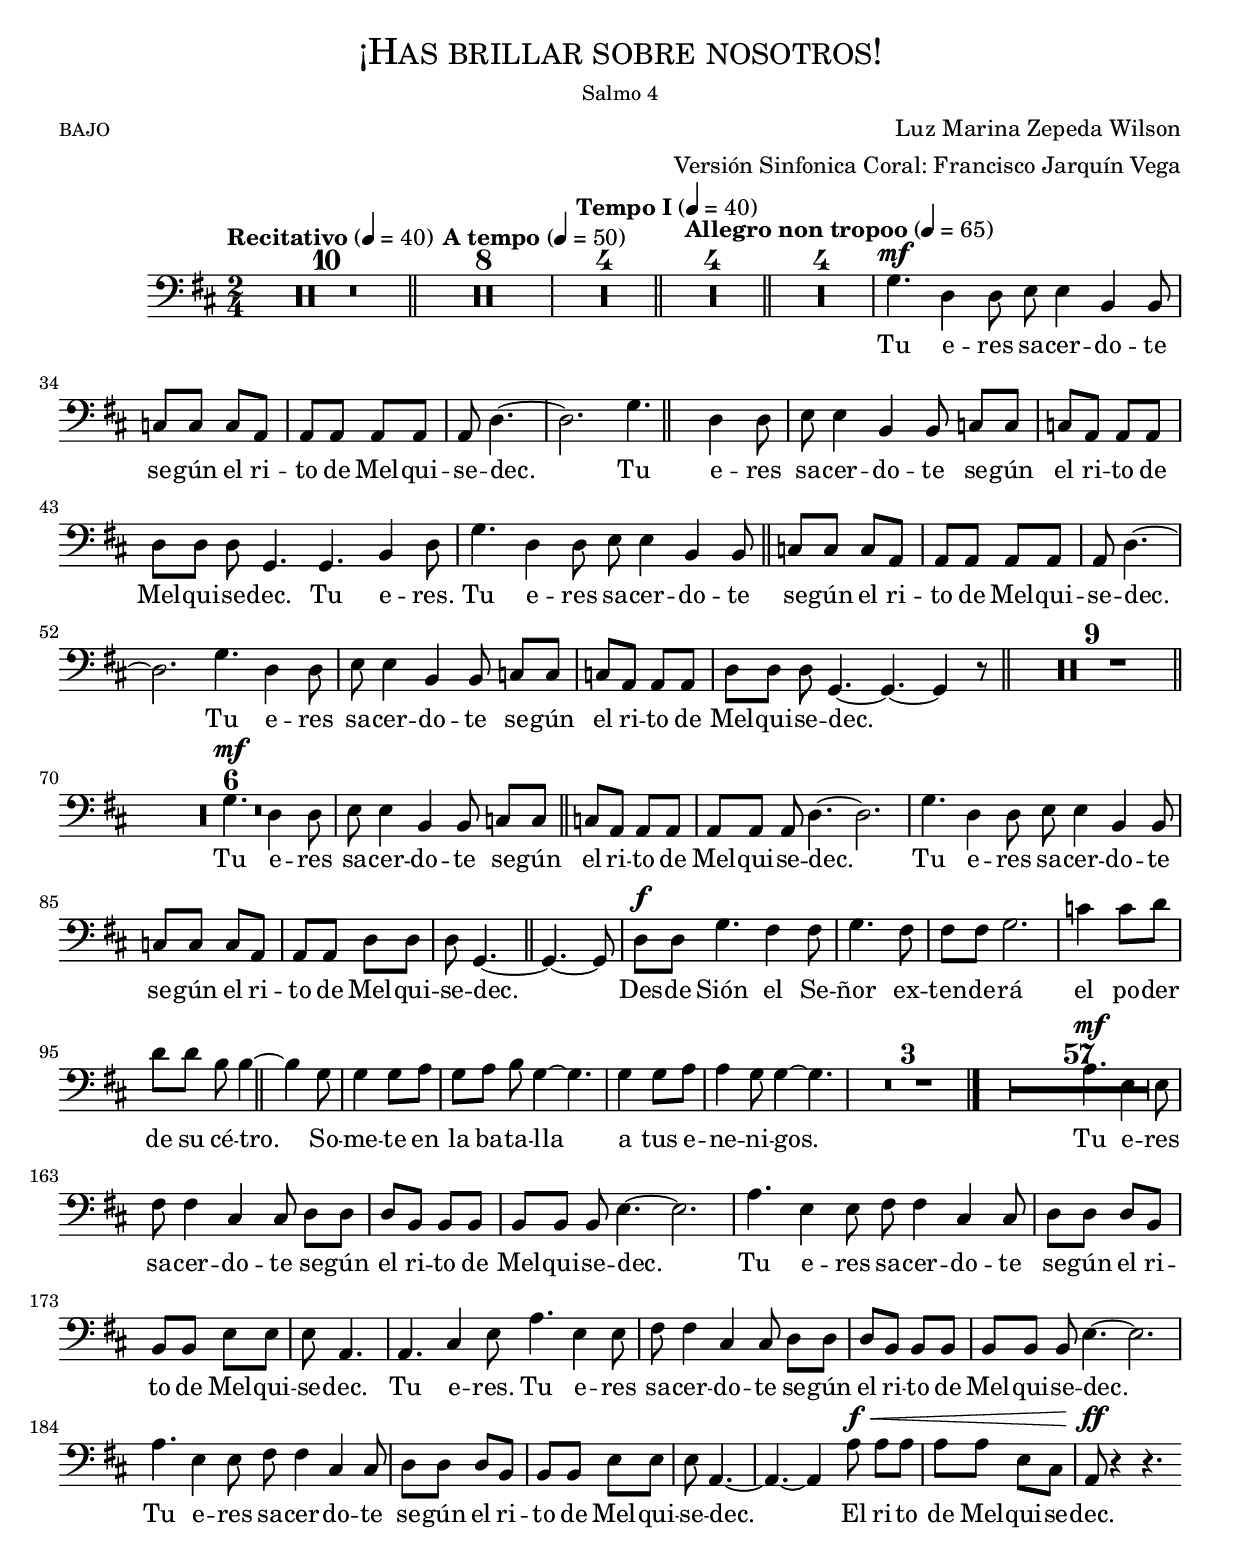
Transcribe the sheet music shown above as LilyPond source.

% Tu eres sacerdote - Bajo
% by serachsam

\language "espanol"
\version "2.23.2"

% --- Global parameters
%particle = 0
%jump = \break
%time = 4

% --- Includes
dedication = ""
title = "¡Has brillar sobre nosotros!"
subtitle = "Salmo 4"
subsubtitle = ""
autor = "Luz Marina Zepeda Wilson"
arranger = "Versión Sinfonica Coral: Francisco Jarquín Vega"
other = ""
papper = "letter"
size = 20

global = {
  \tempo "Recitativo" 4 = 40
  \key re \major
  \time 2/4

  s2*10
  \bar "||" % 10

  \tempo "A tempo" 4 = 50
  s2*8
  \tempo "Tempo I" 4 = 40
  s2*4
  \bar "||" % 22

  \tempo "Allegro non tropoo" 4 = 65
  s2*4
  \bar "||" % 26
  s2*12
  \bar "||" % 38
  s2*10
  \bar "||" % 48
  s2*12
  \bar "||" % 60
  s2*9
  \bar "||"
  s2*8
  \bar "||" 
  s2*10
  \bar "||"
  s2*8
  \bar "||"
  s2*10

  \bar "|."
}

bass = \relative do {
  \compressEmptyMeasures
  \dynamicUp
  \clef bass

  R2.*20 |
  sol'4.\mf re4 re8 |
  mi8 mi4 si si8 |
  do8 do do la la la |
  la8 la la re4.~ |
  re2. |
  sol4. re4 re8 |
  mi8 mi4 si si8 |
  do8 do do la la la |
  re8 re re sol,4. |
  sol4. si4 re8 |
  sol4. re4 re8 |
  mi8 mi4 si si8 |
  do8 do do la la la |
  la8 la la re4.~ |
  re2. |
  sol4. re4 re8 |
  mi8 mi4 si si8 |
  do8 do do la la la |
  re8 re re sol,4.~ |
  sol4.~ sol4 r8 |
  
  R2.*9 |
  
  sol'4.\mf re4 re8 |
  mi8 mi4 si si8 |
  do8 do do la la la |
  la8 la la re4.~ |
  re2. |
  sol4. re4 re8 |
  mi8 mi4 si si8 |
  do8 do do la la la |
  re8 re re sol,4.~ |
  sol4.~ sol8 re'\f re |
  sol4. fas4 fas8 |
  sol4. fas8 fas fas |
  sol2. |
  do4 do8 re re re |
  si8 si4~ si sol8 |
  sol4 sol8 la sol la |
  si8 sol4~ sol4. |
  sol4 sol8 la la4 |
  sol8 sol4~ sol4. |
  
  R2.*39 |
  
  la4.\mf mi4 mi8 |
  fas8 fas4 dos dos8 |
  re8 re re si si si |
  si8 si si mi4.~ |
  mi2. |
  la4. mi4 mi8 |
  fas8 fas4 dos dos8 |
  re8 re re si si si |
  mi8 mi mi la,4. |
  la4. dos4 mi8 |
  la4. mi4 mi8 |
  fas8 fas4 dos dos8 |
  re8 re re si si si |
  si8 si si mi4.~ |
  mi2. |
  la4. mi4 mi8 |
  fas8 fas4 dos dos8 |
  re8 re re si si si |
  mi8 mi mi la,4.~ |
  la4.~ la4 la'8\f\< |
  la8 la la la mi dos |
  la8\ff r4 r4. |
}

bass-lyrics = \lyricmode {
  Tu e -- res sa -- cer -- do -- te se -- gún el ri -- to de Mel -- qui -- se -- dec.
  Tu e -- res sa -- cer -- do -- te se -- gún el ri -- to de Mel -- qui -- se -- dec.
  Tu e -- res.
  Tu e -- res sa -- cer -- do -- te se -- gún el ri -- to de Mel -- qui -- se -- dec.
  Tu e -- res sa -- cer -- do -- te se -- gún el ri -- to de Mel -- qui -- se -- dec.
  
  Tu e -- res sa -- cer -- do -- te se -- gún el ri -- to de Mel -- qui -- se -- dec.
  Tu e -- res sa -- cer -- do -- te se -- gún el ri -- to de Mel -- qui -- se -- dec.
  
  Des -- de Sión el Se -- ñor ex -- ten -- de -- rá el po -- der de su cé -- tro.
  So -- me -- te en la ba -- ta -- lla a tus e -- ne -- ni -- gos.
  
  Tu e -- res sa -- cer -- do -- te se -- gún el ri -- to de Mel -- qui -- se -- dec.
  Tu e -- res sa -- cer -- do -- te se -- gún el ri -- to de Mel -- qui -- se -- dec.
  Tu e -- res.
  Tu e -- res sa -- cer -- do -- te se -- gún el ri -- to de Mel -- qui -- se -- dec.
  Tu e -- res sa -- cer -- do -- te se -- gún el ri -- to de Mel -- qui -- se -- dec.
  El ri -- to de Mel -- qui -- se -- dec.
}

% \include "metronome.ily"

% --- Global size
%#(set-global-staff-size \size)

% --- Header
\header {
  title = \markup{\medium \smallCaps \title}
  subtitle = \markup{\small \medium \subtitle}
  subsubtitle = \markup{\fontsize #3 \medium \subsubtitle}
  instrument = \markup{\small \medium \other}
  poet = \markup {\caps "bajo"}
  composer = \autor
  arranger = \markup {\right-column { \arranger }}
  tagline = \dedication
  breakbefore = ##t
}

% --- Music

% --- Harmony

% --- Sheet
\score {
  <<
    \new Staff { <<
      \set Staff.midiInstrument = #"bassoon"
      %\set Staff.midiMaximumVolume = #1.5
      \new Voice = "bass" { << \global \bass >> }
      \new Lyrics \lyricsto "bass" { \bass-lyrics }
    >> }
  >>
  \midi {}
  \layout {}
}

% --- Paper
\paper {
  #(set-default-paper-size "letter")
  page-breaking = #ly:page-turn-breaking
}
